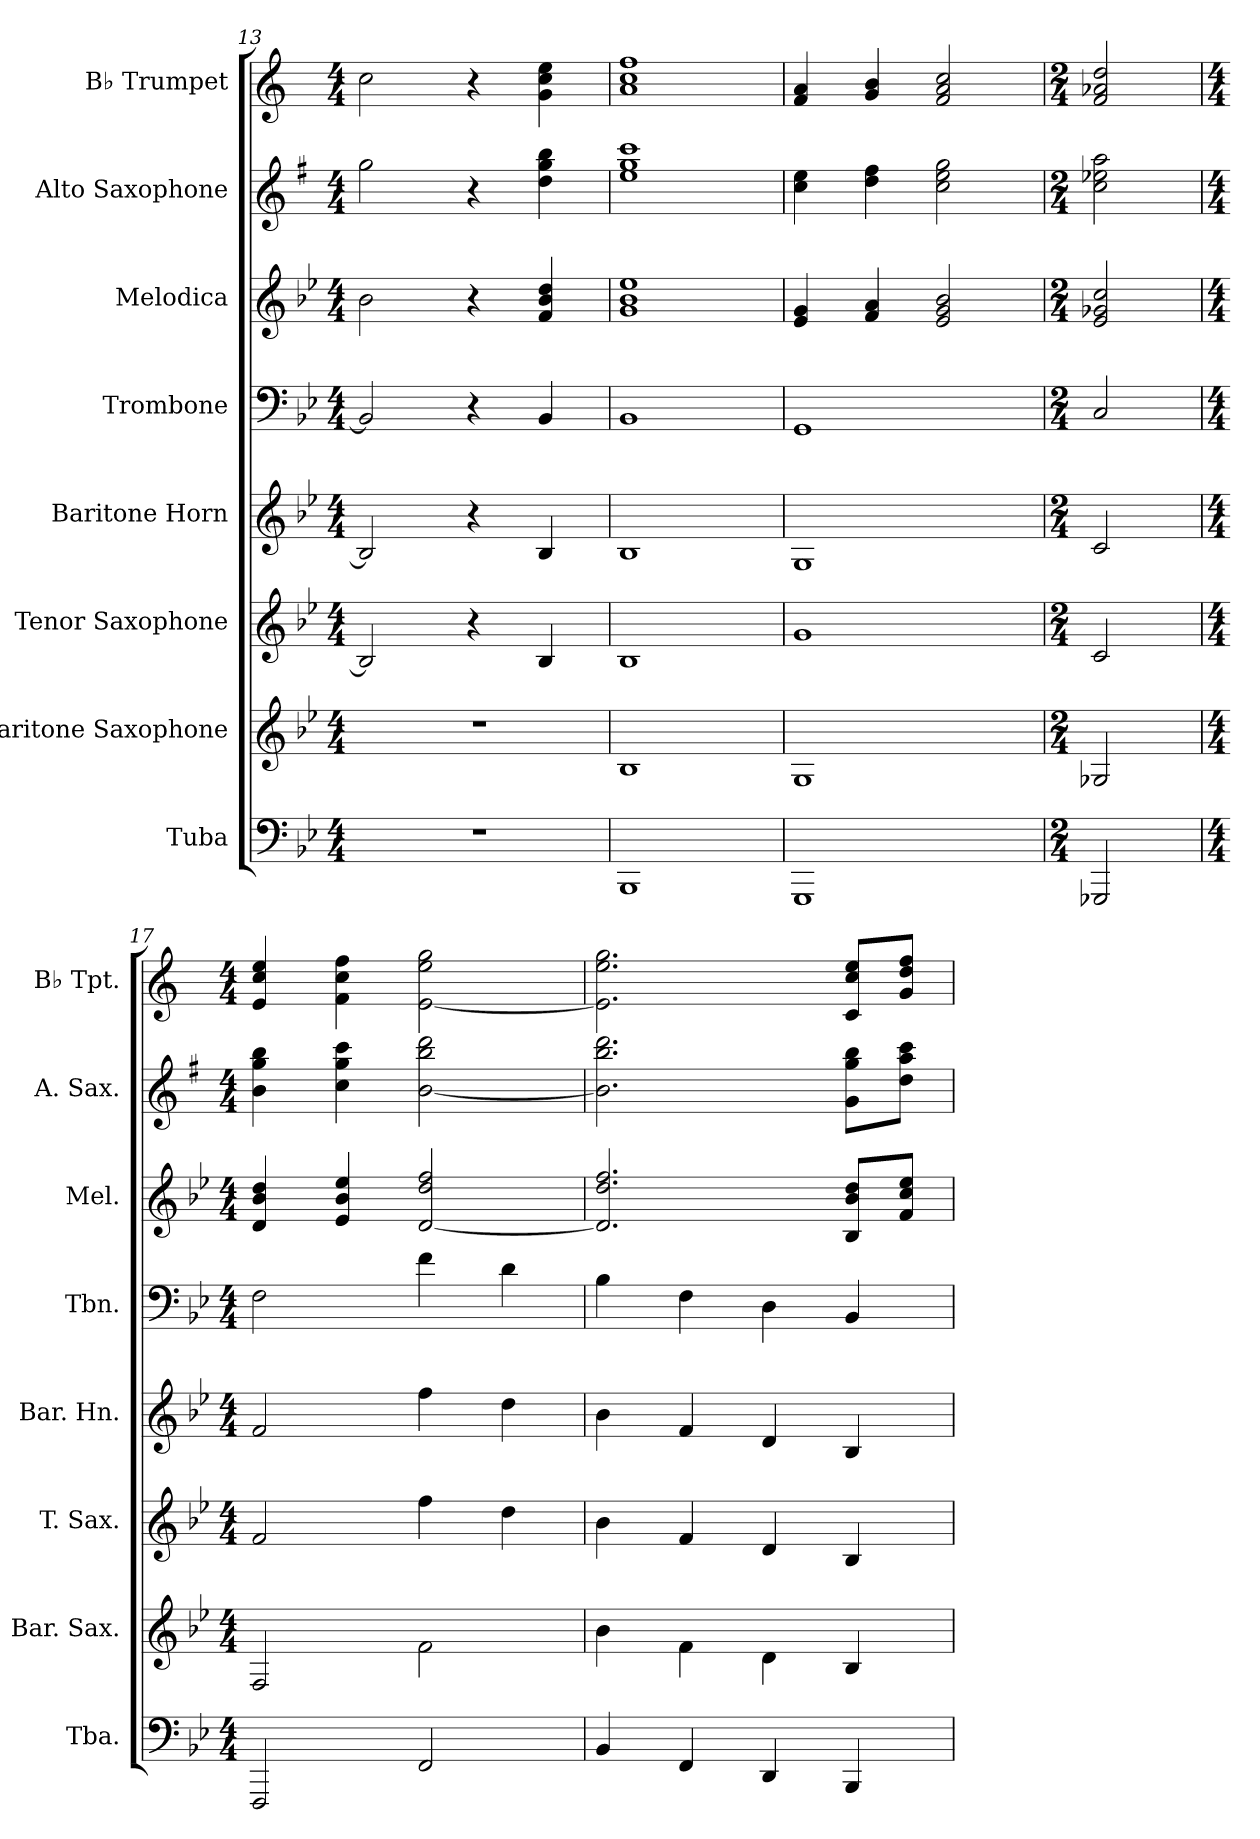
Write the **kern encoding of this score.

**kern	**kern	**kern	**kern	**kern	**kern	**kern	**kern
*part8	*part7	*part6	*part5	*part4	*part3	*part2	*part1
*staff8	*staff7	*staff6	*staff5	*staff4	*staff3	*staff2	*staff1
*I"Tuba	*I"Baritone Saxophone	*I"Tenor Saxophone	*I"Baritone Horn	*I"Trombone	*I"Melodica	*I"Alto Saxophone	*I"B♭ Trumpet
*I'Tba.	*I'Bar. Sax.	*I'T. Sax.	*I'Bar. Hn.	*I'Tbn.	*I'Mel.	*I'A. Sax.	*I'B♭ Tpt.
*clefF4	*clefG2	*clefG2	*clefG2	*clefF4	*clefG2	*clefG2	*clefG2
*	*ITrd12c21	*ITrd8c14	*ITrd8c14	*	*	*ITrd5c9	*ITrd1c2
*k[b-e-]	*k[b-e-]	*k[b-e-]	*k[b-e-]	*k[b-e-]	*k[b-e-]	*k[b-e-]	*k[b-e-]
*M4/4	*M4/4	*M4/4	*M4/4	*M4/4	*M4/4	*M4/4	*M4/4
=13	=13	=13	=13	=13	=13	=13	=13
1r	1r	2BB-/]	2BB-/]	2BB-/]	2b-\	2b-\	2b-\
.	.	4r	4r	4r	4r	4r	4r
.	.	4BB-/	4BB-/	4BB-/	4f/ 4b-/ 4dd/	4f\ 4b-\ 4dd\	4f\ 4b-\ 4dd\
=14	=14	=14	=14	=14	=14	=14	=14
1BBB-	1BB-	1BB-	1BB-	1BB-	1g 1b- 1ee-	1g 1b- 1ee-	1g 1b- 1ee-
=15	=15	=15	=15	=15	=15	=15	=15
1GGG	1GG	1G	1GG	1GG	4e-/ 4g/	4e-\ 4g\	4e-/ 4g/
.	.	.	.	.	4f/ 4a/	4f\ 4a\	4f/ 4a/
.	.	.	.	.	2e-/ 2g/ 2b-/	2e-\ 2g\ 2b-\	2e-/ 2g/ 2b-/
=16	=16	=16	=16	=16	=16	=16	=16
*M2/4	*M2/4	*M2/4	*M2/4	*M2/4	*M2/4	*M2/4	*M2/4
2GGG-X/	2GG-X/	2C/	2C/	2C/	2e-/ 2g-X/ 2cc/	2e-\ 2g-X\ 2cc\	2e-/ 2g-X/ 2cc/
=17	=17	=17	=17	=17	=17	=17	=17
*M4/4	*M4/4	*M4/4	*M4/4	*M4/4	*M4/4	*M4/4	*M4/4
2FFF/	2FF/	2F/	2F/	2F\	4d/ 4b-/ 4dd/	4d\ 4b-\ 4dd\	4d/ 4b-/ 4dd/
.	.	.	.	.	4e-/ 4b-/ 4ee-/	4e-\ 4b-\ 4ee-\	4e-\ 4b-\ 4ee-\
2FF/	2F\	4f\	4f\	4f\	[2d/ 2dd/ 2ff/	[2d\ 2dd\ 2ff\	[2d\ 2dd\ 2ff\
.	.	4d\	4d\	4d\	.	.	.
=18	=18	=18	=18	=18	=18	=18	=18
4BB-/	4B-\	4B-\	4B-\	4B-\	2.d/] 2.dd/ 2.ff/	2.d\] 2.dd\ 2.ff\	2.d\] 2.dd\ 2.ff\
4FF/	4F\	4F/	4F/	4F\	.	.	.
4DD/	4D\	4D/	4D/	4D\	.	.	.
4BBB-/	4BB-/	4BB-/	4BB-/	4BB-/	8B-/ 8b-/ 8dd/L	8B-\ 8b-\ 8dd\L	8B-/ 8b-/ 8dd/L
.	.	.	.	.	8f/ 8cc/ 8ee-/J	8f\ 8cc\ 8ee-\J	8f/ 8cc/ 8ee-/J
=	=	=	=	=	=	=	=
*-	*-	*-	*-	*-	*-	*-	*-
